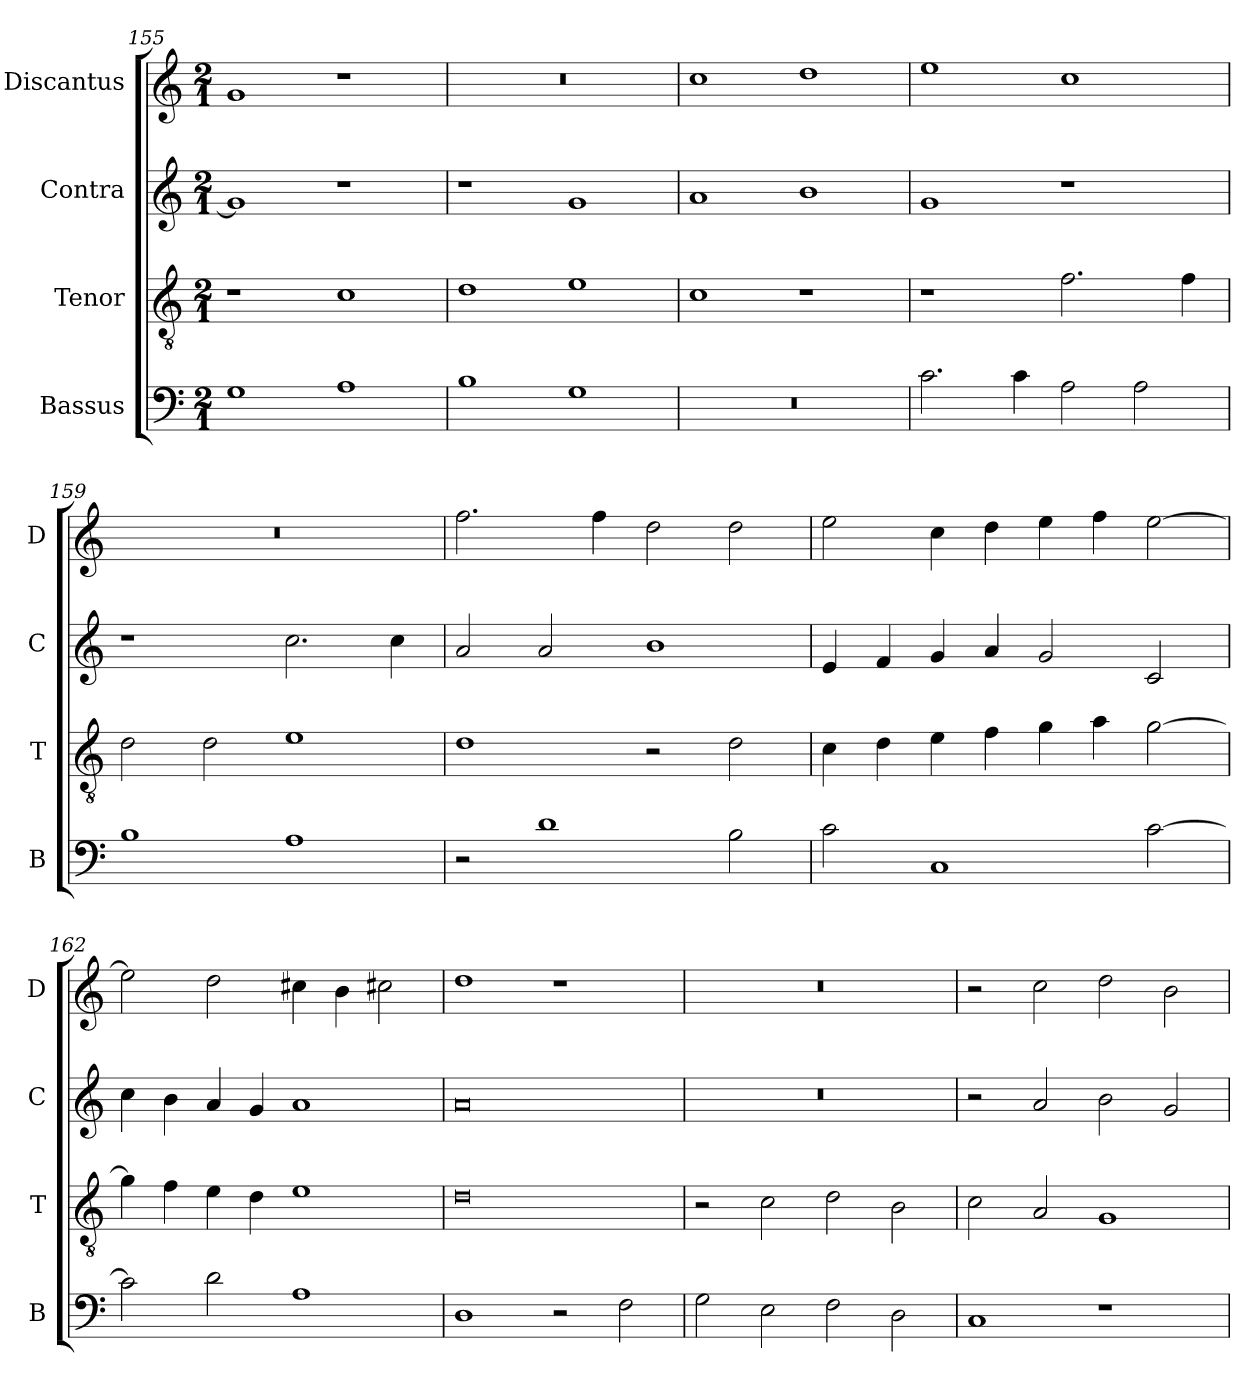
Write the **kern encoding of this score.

**kern	**kern	**kern	**kern
*part4	*part3	*part2	*part1
*staff4	*staff3	*staff2	*staff1
*I"Bassus	*I"Tenor	*I"Contra	*I"Discantus
*I'B	*I'T	*I'C	*I'D
*clefF4	*clefGv2	*clefG2	*clefG2
*k[]	*k[]	*k[]	*k[]
*M2/1	*M2/1	*M2/1	*M2/1
=155	=155	=155	=155
1G	1r	1g]	1g
1A	1c	1r	1r
=156	=156	=156	=156
1B	1d	1r	0r
1G	1e	1g	.
=157	=157	=157	=157
0r	1c	1a	1cc
.	1r	1b	1dd
=158	=158	=158	=158
2.c\	1r	1g	1ee
4c\	.	.	.
2A\	2.f\	1r	1cc
2A\	.	.	.
.	4f\	.	.
=159	=159	=159	=159
1B	2d\	1r	0r
.	2d\	.	.
1A	1e	2.cc\	.
.	.	4cc\	.
=160	=160	=160	=160
2r	1d	2a/	2.ff\
1d	.	2a/	.
.	.	.	4ff\
.	2r	1b	2dd\
2B\	2d\	.	2dd\
=161	=161	=161	=161
2c\	4c\	4e/	2ee\
.	4d\	4f/	.
1C	4e\	4g/	4cc\
.	4f\	4a/	4dd\
.	4g\	2g/	4ee\
.	4a\	.	4ff\
[2c\	[2g\	2c/	[2ee\
=162	=162	=162	=162
2c\]	4g\]	4cc\	2ee\]
.	4f\	4b\	.
2d\	4e\	4a/	2dd\
.	4d\	4g/	.
1A	1e	1a	4cc#X\
.	.	.	4b\
.	.	.	2cc#X\
=163	=163	=163	=163
1D	0d	0a	1dd
2r	.	.	1r
2F\	.	.	.
=164	=164	=164	=164
2G\	2r	0r	0r
2E\	2c\	.	.
2F\	2d\	.	.
2D\	2B\	.	.
=165	=165	=165	=165
1C	2c\	2r	2r
.	2A/	2a/	2cc\
1r	1G	2b\	2dd\
.	.	2g/	2b\
=	=	=	=
*-	*-	*-	*-
